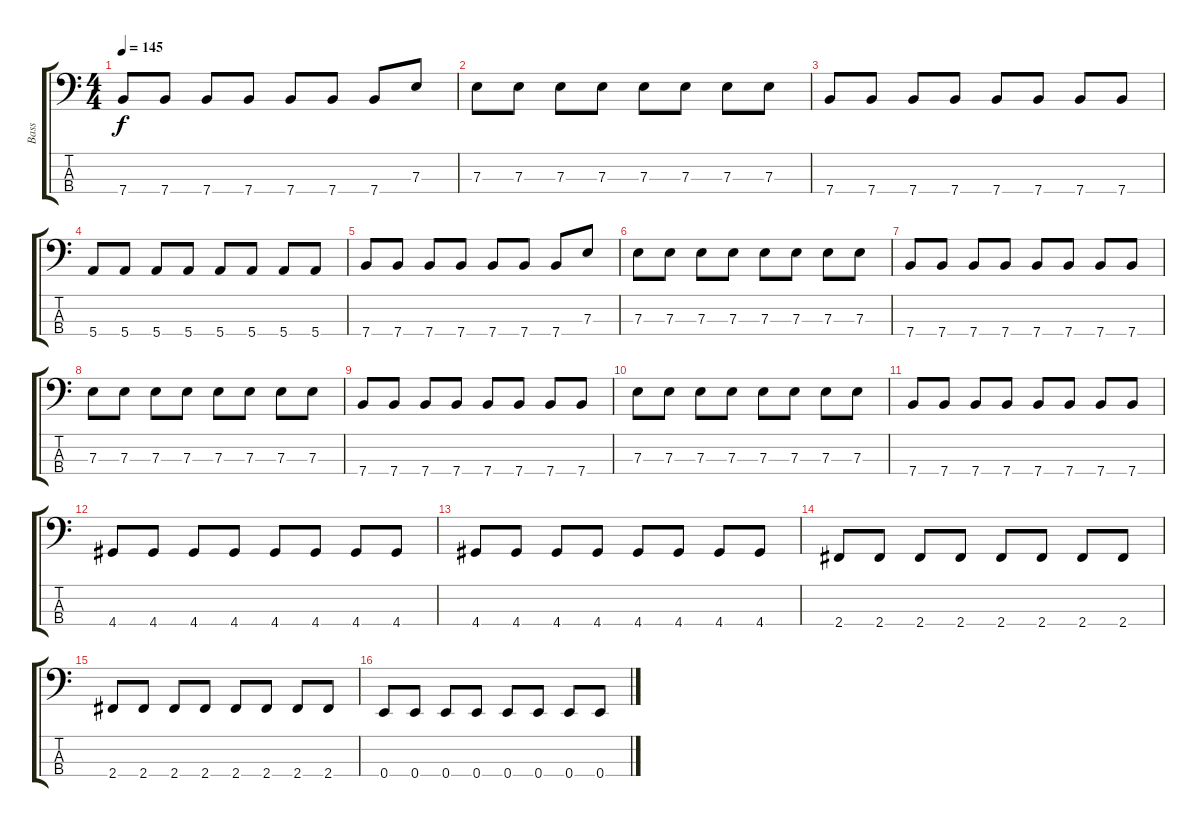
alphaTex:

\track ("Bass" "Bass") {instrument electricbassfinger}
\staff {score tabs}
\tuning (G2 D2 A1 E1) {hide}
\ts (4 4)
\tempo 145
\clef f4
\ks c
7.4.8{dy f} 7.4.8 7.4.8 7.4.8 7.4.8 7.4.8 7.4.8 7.3.8 |
7.3.8 7.3.8 7.3.8 7.3.8 7.3.8 7.3.8 7.3.8 7.3.8 |
7.4.8 7.4.8 7.4.8 7.4.8 7.4.8 7.4.8 7.4.8 7.4.8 |
5.4.8 5.4.8 5.4.8 5.4.8 5.4.8 5.4.8 5.4.8 5.4.8 |
7.4.8 7.4.8 7.4.8 7.4.8 7.4.8 7.4.8 7.4.8 7.3.8 |
7.3.8 7.3.8 7.3.8 7.3.8 7.3.8 7.3.8 7.3.8 7.3.8 |
7.4.8 7.4.8 7.4.8 7.4.8 7.4.8 7.4.8 7.4.8 7.4.8 |
7.3.8 7.3.8 7.3.8 7.3.8 7.3.8 7.3.8 7.3.8 7.3.8 |
7.4.8 7.4.8 7.4.8 7.4.8 7.4.8 7.4.8 7.4.8 7.4.8 |
7.3.8 7.3.8 7.3.8 7.3.8 7.3.8 7.3.8 7.3.8 7.3.8 |
7.4.8 7.4.8 7.4.8 7.4.8 7.4.8 7.4.8 7.4.8 7.4.8 |
4.4.8 4.4.8 4.4.8 4.4.8 4.4.8 4.4.8 4.4.8 4.4.8 |
4.4.8 4.4.8 4.4.8 4.4.8 4.4.8 4.4.8 4.4.8 4.4.8 |
2.4.8 2.4.8 2.4.8 2.4.8 2.4.8 2.4.8 2.4.8 2.4.8 |
2.4.8 2.4.8 2.4.8 2.4.8 2.4.8 2.4.8 2.4.8 2.4.8 |
0.4.8 0.4.8 0.4.8 0.4.8 0.4.8 0.4.8 0.4.8 0.4.8
